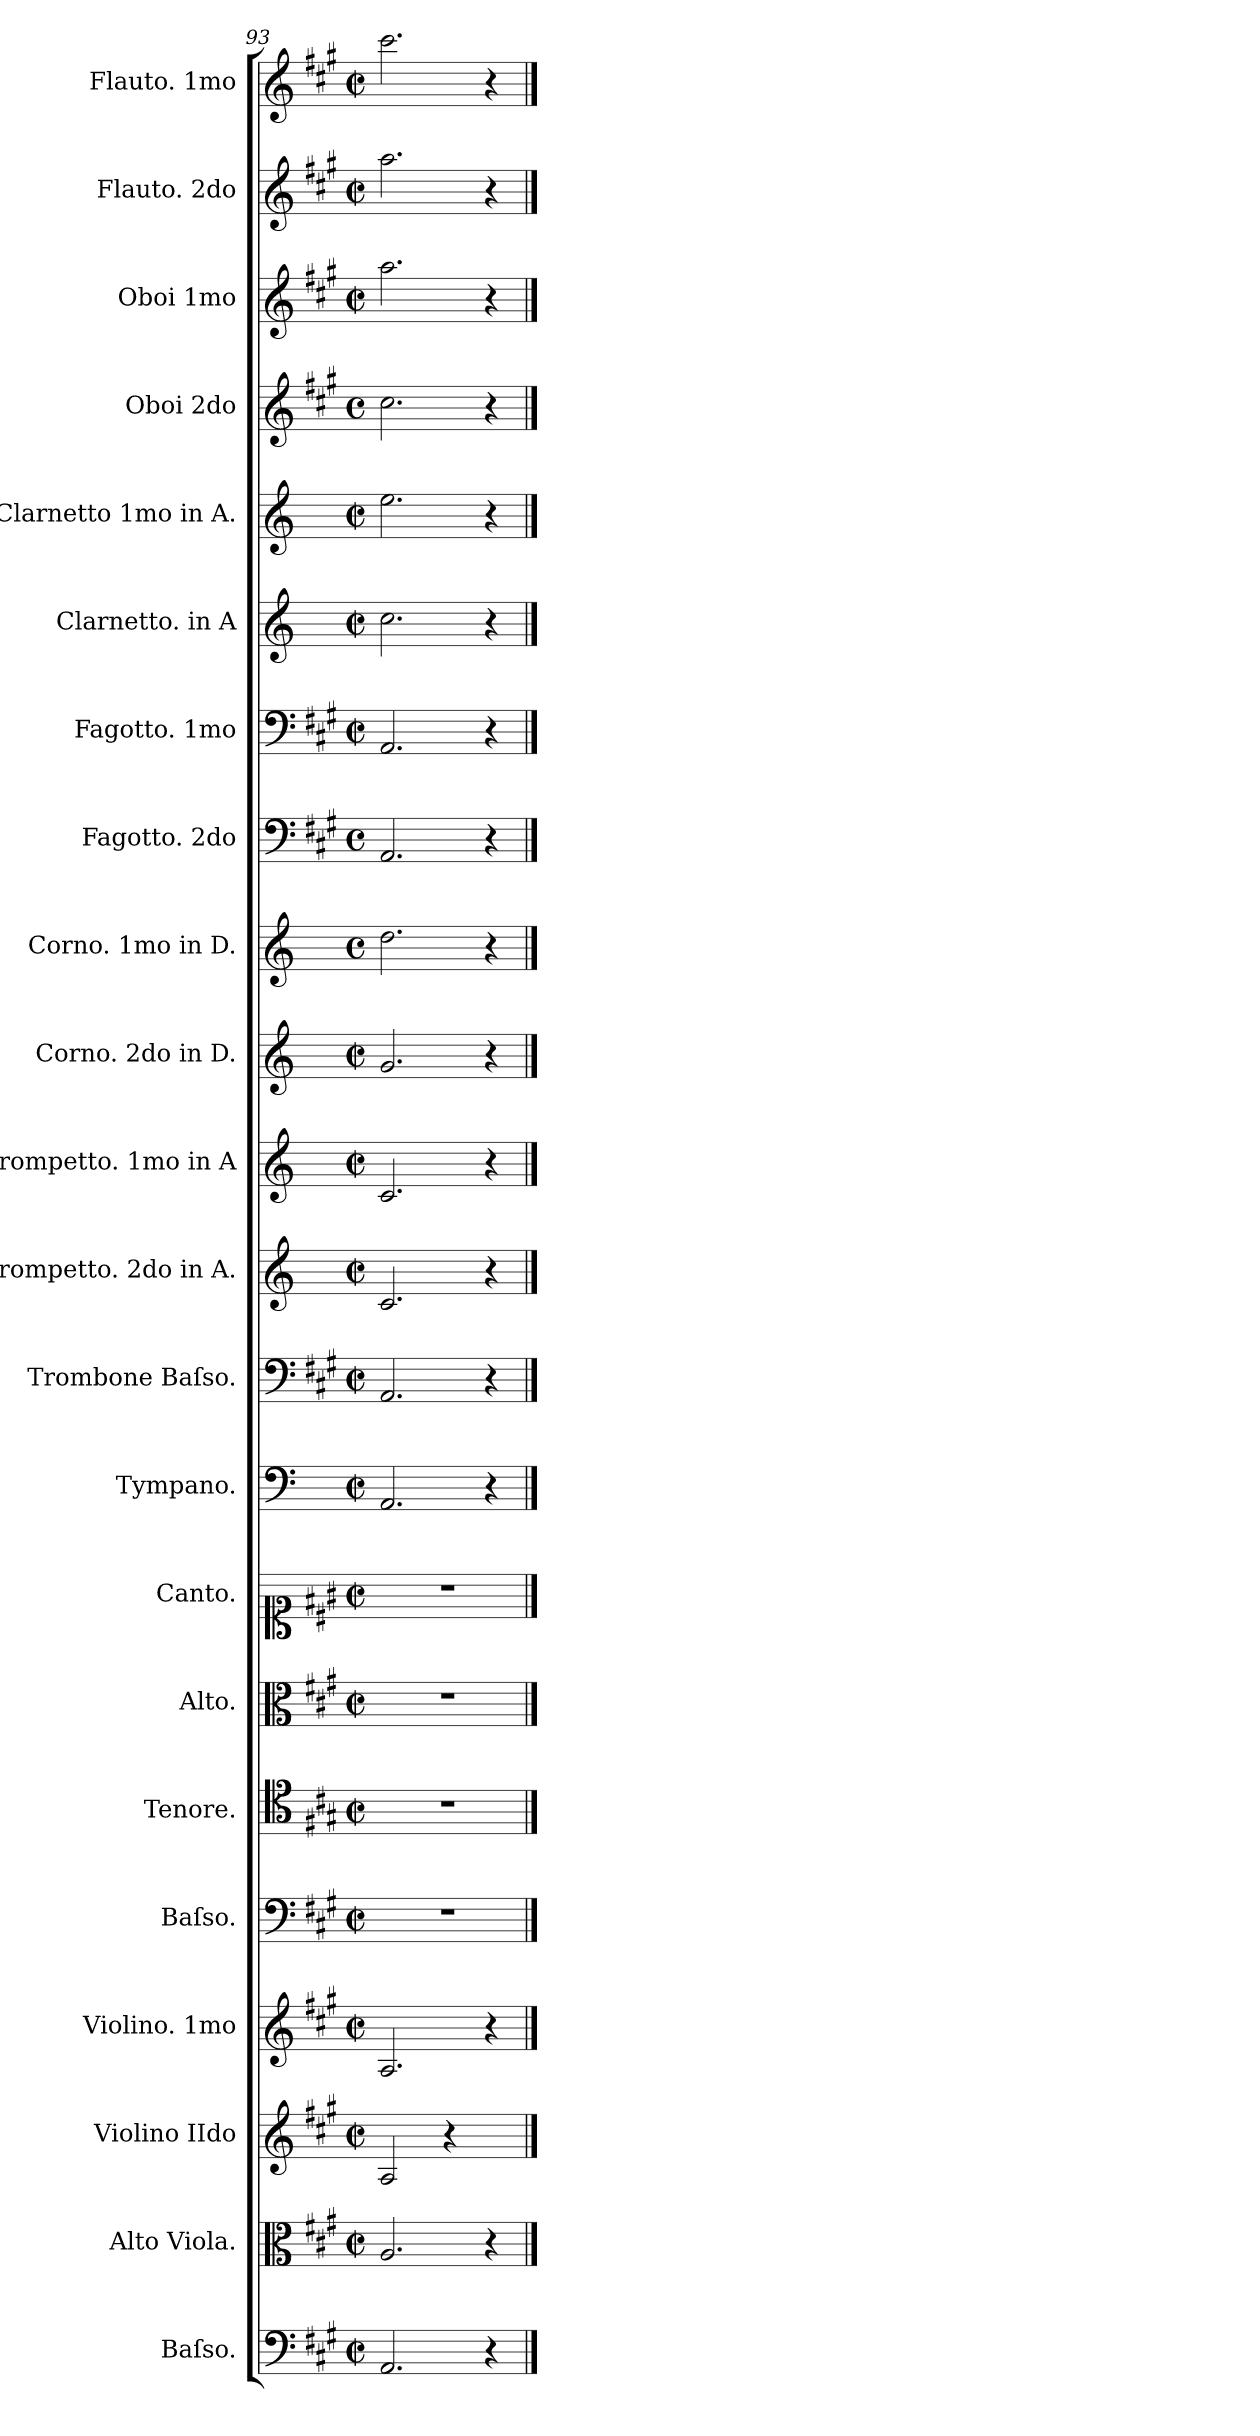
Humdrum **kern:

**kern	**kern	**kern	**kern	**kern	**kern	**kern	**kern	**kern	**kern	**kern	**kern	**kern	**kern	**kern	**kern	**kern	**kern	**kern	**kern	**kern	**kern
*part22	*part21	*part20	*part19	*part18	*part17	*part16	*part15	*part14	*part13	*part12	*part11	*part10	*part9	*part8	*part7	*part6	*part5	*part4	*part3	*part2	*part1
*staff22	*staff21	*staff20	*staff19	*staff18	*staff17	*staff16	*staff15	*staff14	*staff13	*staff12	*staff11	*staff10	*staff9	*staff8	*staff7	*staff6	*staff5	*staff4	*staff3	*staff2	*staff1
*I"Baſso.	*I"Alto Viola.	*I"Violino IIdo	*I"Violino. 1mo	*I"Baſso.	*I"Tenore.	*I"Alto.	*I"Canto.	*I"Tympano.	*I"Trombone Baſso.	*I"Trompetto. 2do in A.	*I"Trompetto. 1mo in A	*I"Corno. 2do in D.	*I"Corno. 1mo in D.	*I"Fagotto. 2do	*I"Fagotto. 1mo	*I"Clarnetto. in A	*I"Clarnetto 1mo in A.	*I"Oboi 2do	*I"Oboi 1mo	*I"Flauto. 2do	*I"Flauto. 1mo
*I'b	*I'vla	*I'vl II	*I'vl I	*I'B	*I'T	*I'A	*I'S	*I'timp	*I'trb b	*I'tr II in A	*I'tr I in A	*I'cor II in D	*I'cor I in D	*I'fag II	*I'fag I	*I'cl II in A	*I'cl I in A	*I'ob II	*I'ob I	*I'fl 2	*I'fl I
*clefF4	*clefC3	*clefG2	*clefG2	*clefF4	*clefC4	*clefC3	*clefC1	*clefF4	*clefF4	*clefG2	*clefG2	*clefG2	*clefG2	*clefF4	*clefF4	*clefG2	*clefG2	*clefG2	*clefG2	*clefG2	*clefG2
*	*	*	*	*	*	*	*	*	*	*ITrd2c3	*ITrd2c3	*ITrd6c10	*ITrd6c10	*	*	*ITrd2c3	*ITrd2c3	*	*	*	*
*k[f#c#g#]	*k[f#c#g#]	*k[f#c#g#]	*k[f#c#g#]	*k[f#c#g#]	*k[f#c#g#]	*k[f#c#g#]	*k[f#c#g#]	*k[]	*k[f#c#g#]	*k[f#c#g#]	*k[f#c#g#]	*k[f#c#]	*k[f#c#]	*k[f#c#g#]	*k[f#c#g#]	*k[f#c#g#]	*k[f#c#g#]	*k[f#c#g#]	*k[f#c#g#]	*k[f#c#g#]	*k[f#c#g#]
*M2/2	*M2/2	*M2/2	*M2/2	*M2/2	*M2/2	*M2/2	*M2/2	*M2/2	*M2/2	*M2/2	*M2/2	*M2/2	*M2/2	*M2/2	*M2/2	*M2/2	*M2/2	*M2/2	*M2/2	*M2/2	*M2/2
*met(c|)	*met(c|)	*met(c|)	*met(c|)	*met(c|)	*met(c|)	*met(c|)	*met(c|)	*met(c|)	*met(c|)	*met(c|)	*met(c|)	*met(c|)	*met(c)	*met(c)	*met(c|)	*met(c|)	*met(c|)	*met(c)	*met(c|)	*met(c|)	*met(c|)
=93	=93	=93	=93	=93	=93	=93	=93	=93	=93	=93	=93	=93	=93	=93	=93	=93	=93	=93	=93	=93	=93
2.AA/	2.A/	2A/	2.A/	1r	1r	1r	1r	2.AA/	2.AA/	2.A/	2.A/	2.A/	2.e\	2.AA/	2.AA/	2.a\	2.cc#\	2.cc#\	2.aa\	2.aa\	2.ccc#\
.	.	4r	.	.	.	.	.	.	.	.	.	.	.	.	.	.	.	.	.	.	.
4r	4r	4ryy	4r	.	.	.	.	4r	4r	4r	4r	4r	4r	4r	4r	4r	4r	4r	4r	4r	4r
==	==	==	==	==	==	==	==	==	==	==	==	==	==	==	==	==	==	==	==	==	==
*-	*-	*-	*-	*-	*-	*-	*-	*-	*-	*-	*-	*-	*-	*-	*-	*-	*-	*-	*-	*-	*-
